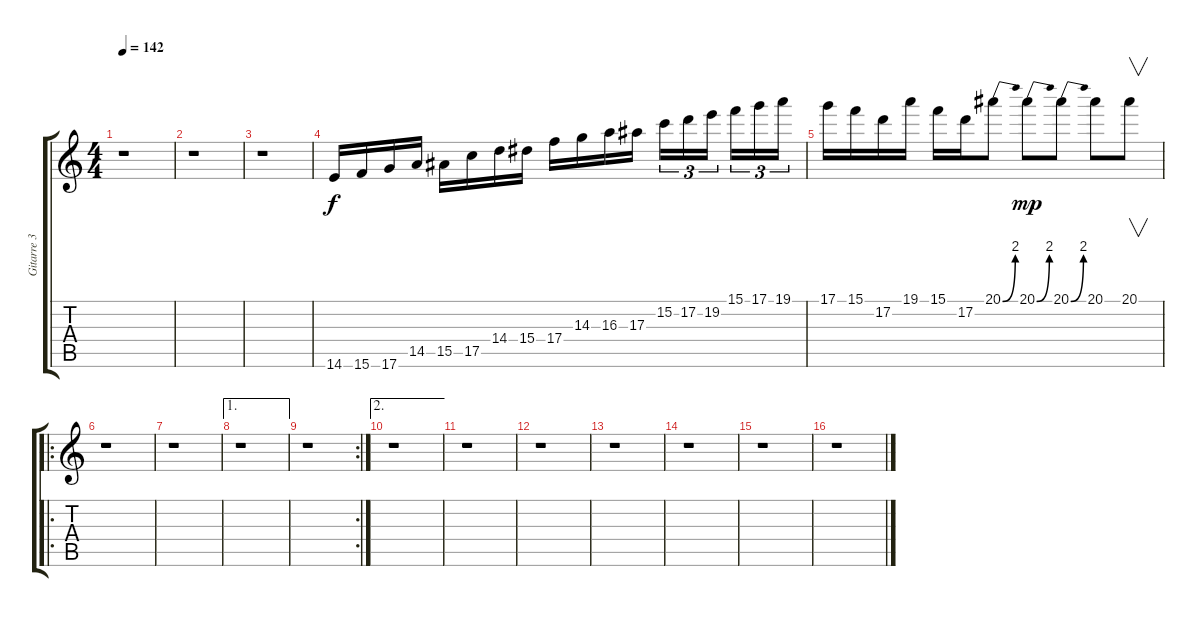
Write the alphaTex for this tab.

\track ("Gitarre 3" "Gitarre 3") {instrument distortionguitar}
\staff {score tabs}
\tuning (D4 A3 F3 C3 G2 D2) {hide}
\ts (4 4)
\tempo 142
\clef g2
\ks c
r.1{dy f} |
r.1 |
r.1 |
14.6.16 15.6.16 17.6.16 14.5.16 15.5.16 17.5.16 14.4.16 15.4.16 17.4.16 14.3.16 16.3.16 17.3.16 15.2.16{tu (3 2)} 17.2.16{tu (3 2)} 19.2.16{tu (3 2)} 15.1.16{tu (3 2)} 17.1.16{tu (3 2)} 19.1.16{tu (3 2)} |
17.1.16 15.1.16 17.2.16 19.1.16 15.1.16 17.2.16 20.1{be (bend 0 0 60 8)}.8 20.1{be (bend 0 0 60 8)}.8{dy mp} 20.1{be (bend 0 0 60 8)}.8 20.1.8 20.1.8{v} |
\ro
r.1 |
r.1 |
\ae 1
r.1 |
\rc 2
r.1 |
\ae 2
r.1 |
r.1 |
r.1 |
r.1 |
r.1 |
r.1 |
r.1
